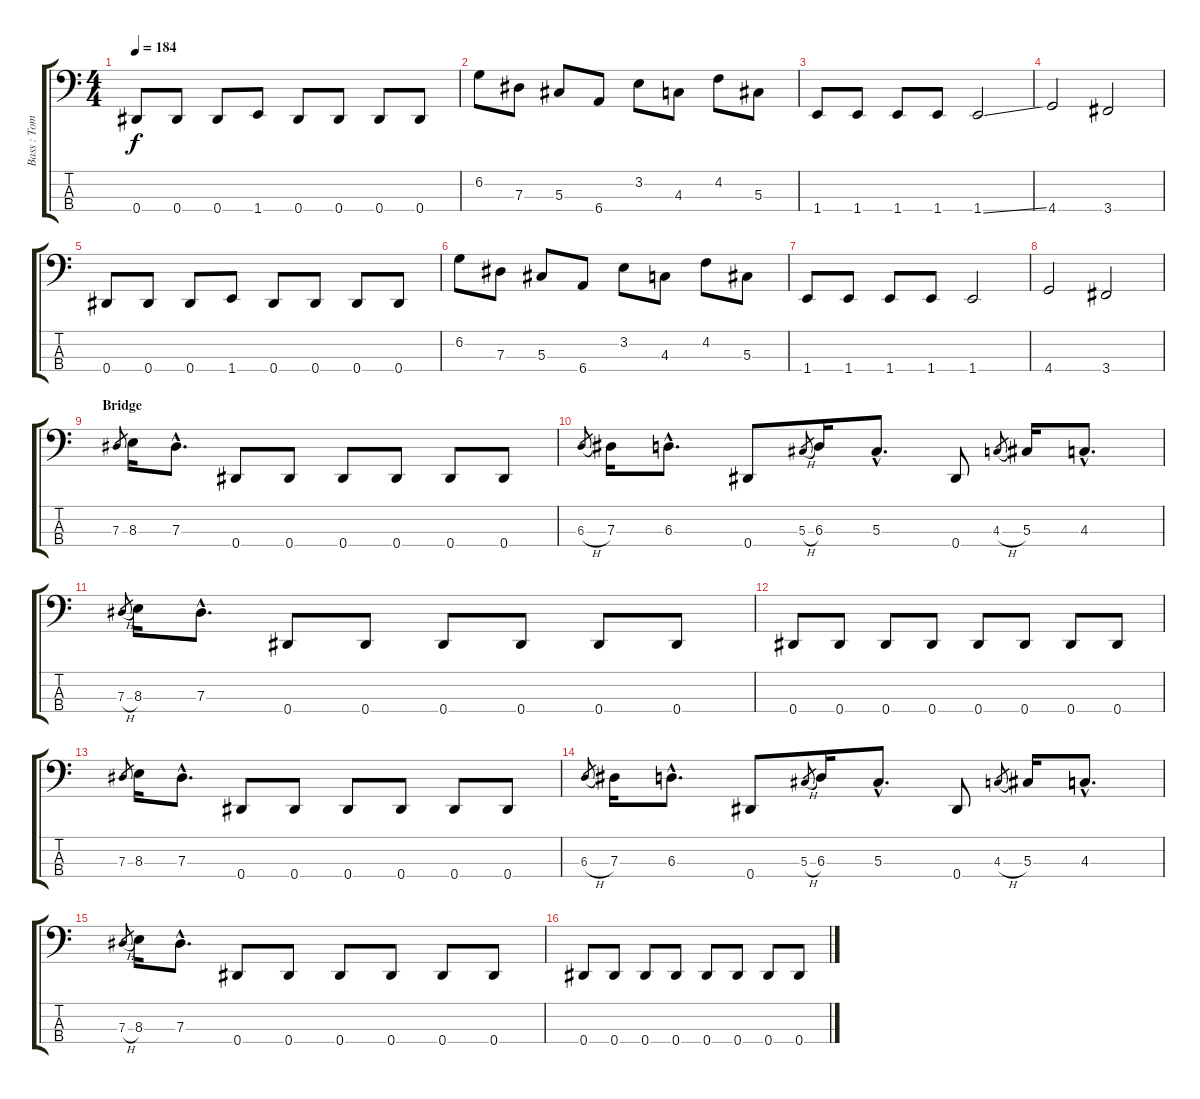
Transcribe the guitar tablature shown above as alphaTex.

\track ("Bass : Tom Araya" "Bass : Tom") {instrument electricbasspick}
\staff {score tabs}
\tuning (Gb2 Db2 Ab1 Eb1) {hide}
\ts (4 4)
\tempo 184
\clef f4
\ks c
0.4.8{dy f} 0.4.8 0.4.8 1.4.8 0.4.8 0.4.8 0.4.8 0.4.8 |
6.2.8 7.3.8 5.3.8 6.4.8 3.2.8 4.3.8 4.2.8 5.3.8 |
1.4.8 1.4.8 1.4.8 1.4.8 1.4{ss}.2 |
4.4.2 3.4.2 |
0.4.8 0.4.8 0.4.8 1.4.8 0.4.8 0.4.8 0.4.8 0.4.8 |
6.2.8 7.3.8 5.3.8 6.4.8 3.2.8 4.3.8 4.2.8 5.3.8 |
1.4.8 1.4.8 1.4.8 1.4.8 1.4.2 |
4.4.2 3.4.2 |
\section ("" "Bridge")
7.3.8{gr} 8.3.16 7.3{hac}.8{d} 0.4.8 0.4.8 0.4.8 0.4.8 0.4.8 0.4.8 |
6.3{h}.8{gr} 7.3.16 6.3{hac}.8{d} 0.4.8 5.3{h}.8{gr} 6.3.16 5.3{hac}.8{d} 0.4.8 4.3{h}.8{gr} 5.3.16 4.3{hac}.8{d} |
7.3{h}.8{gr} 8.3.16 7.3{hac}.8{d} 0.4.8 0.4.8 0.4.8 0.4.8 0.4.8 0.4.8 |
0.4.8 0.4.8 0.4.8 0.4.8 0.4.8 0.4.8 0.4.8 0.4.8 |
7.3.8{gr} 8.3.16 7.3{hac}.8{d} 0.4.8 0.4.8 0.4.8 0.4.8 0.4.8 0.4.8 |
6.3{h}.8{gr} 7.3.16 6.3{hac}.8{d} 0.4.8 5.3{h}.8{gr} 6.3.16 5.3{hac}.8{d} 0.4.8 4.3{h}.8{gr} 5.3.16 4.3{hac}.8{d} |
7.3{h}.8{gr} 8.3.16 7.3{hac}.8{d} 0.4.8 0.4.8 0.4.8 0.4.8 0.4.8 0.4.8 |
0.4.8 0.4.8 0.4.8 0.4.8 0.4.8 0.4.8 0.4.8 0.4.8
